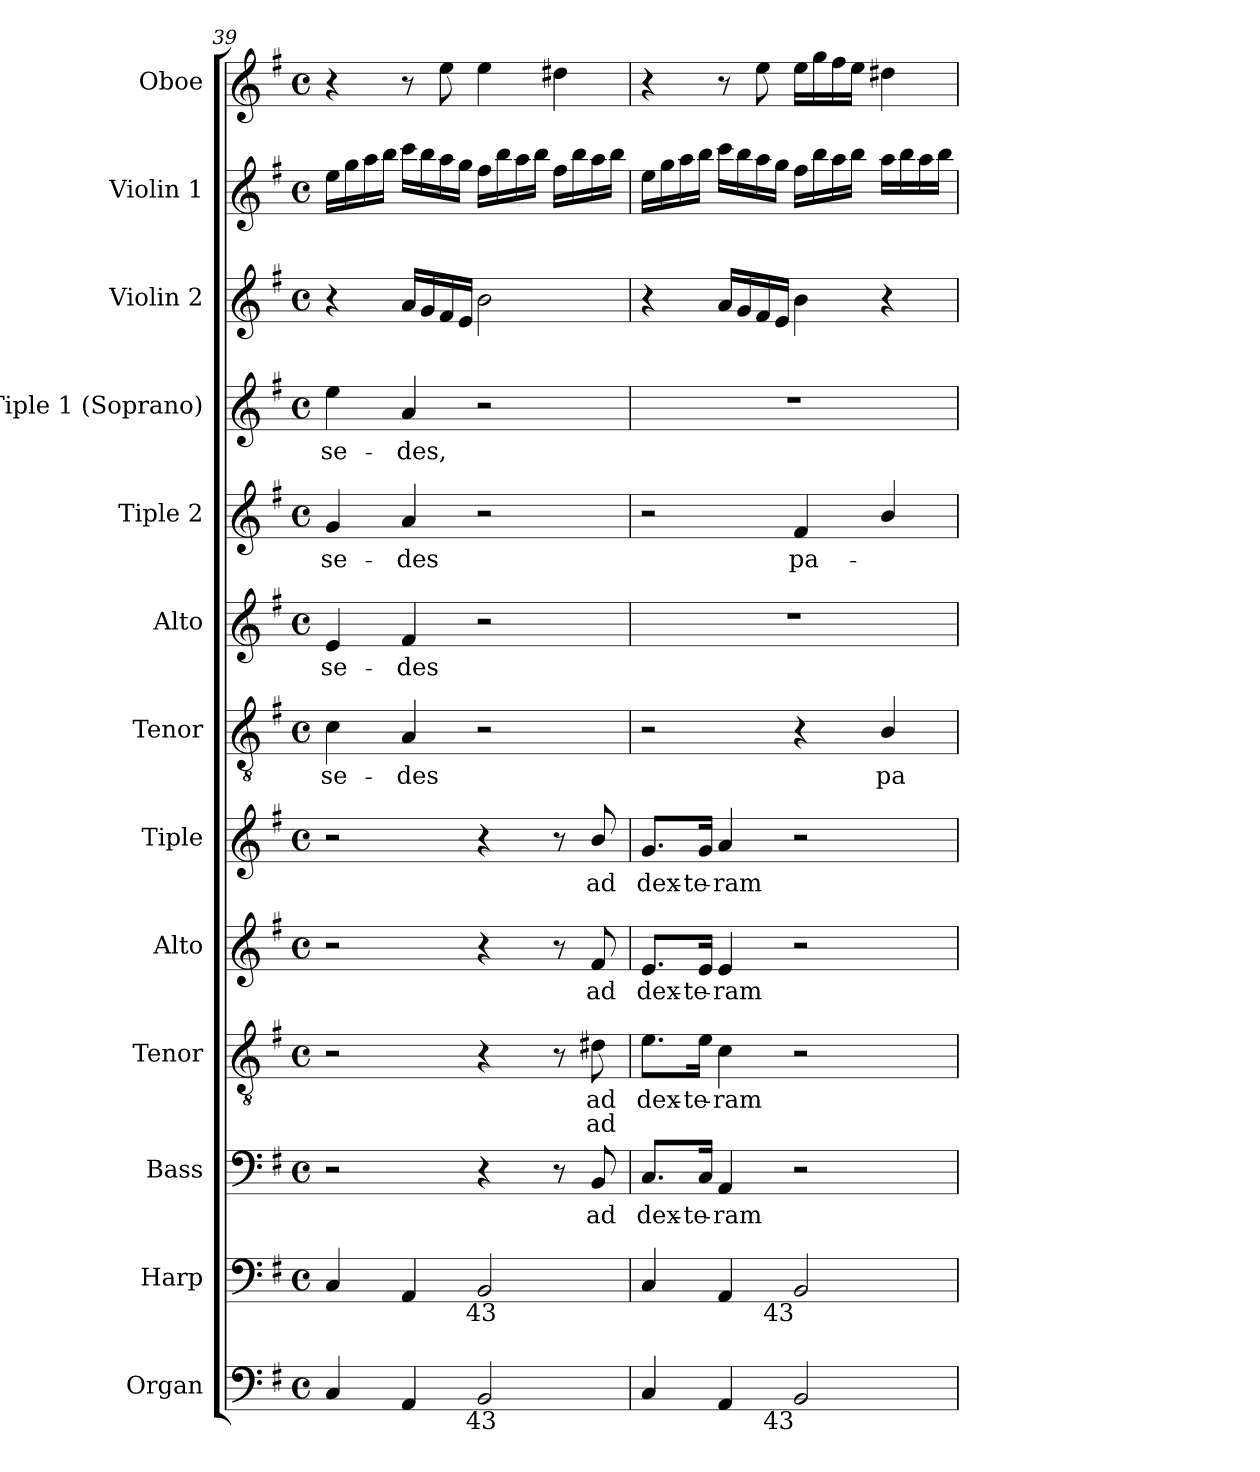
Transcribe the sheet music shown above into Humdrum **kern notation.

**kern	**kern	**kern	**text	**kern	**text	**text	**kern	**text	**kern	**text	**kern	**text	**kern	**text	**kern	**text	**kern	**text	**kern	**kern	**kern
*part13	*part12	*part11	*part11	*part10	*part10	*part10	*part9	*part9	*part8	*part8	*part7	*part7	*part6	*part6	*part5	*part5	*part4	*part4	*part3	*part2	*part1
*staff13	*staff12	*staff11	*staff11	*staff10	*staff10	*staff10	*staff9	*staff9	*staff8	*staff8	*staff7	*staff7	*staff6	*staff6	*staff5	*staff5	*staff4	*staff4	*staff3	*staff2	*staff1
*I"Organ	*I"Harp	*I"Bass	*	*I"Tenor	*	*	*I"Alto	*	*I"Tiple	*	*I"Tenor	*	*I"Alto	*	*I"Tiple 2	*	*I"Tiple 1 (Soprano)	*	*I"Violin 2	*I"Violin 1	*I"Oboe
*I'Org.	*I'Hp.	*I'B.	*	*I'T.	*	*	*I'A.	*	*	*	*I'T.	*	*I'A.	*	*	*	*I'S1.	*	*I'Vln. 2	*I'Vln. 1	*I'Ob.
*clefF4	*clefF4	*clefF4	*	*clefGv2	*	*	*clefG2	*	*clefG2	*	*clefGv2	*	*clefG2	*	*clefG2	*	*clefG2	*	*clefG2	*clefG2	*clefG2
*	*	*	*	*ITrd7c12	*	*	*	*	*	*	*ITrd7c12	*	*	*	*	*	*	*	*	*	*
*k[f#]	*k[f#]	*k[f#]	*	*k[f#]	*	*	*k[f#]	*	*k[f#]	*	*k[f#]	*	*k[f#]	*	*k[f#]	*	*k[f#]	*	*k[f#]	*k[f#]	*k[f#]
*G:	*G:	*G:	*	*G:	*	*	*G:	*	*G:	*	*G:	*	*G:	*	*G:	*	*G:	*	*G:	*G:	*G:
*M4/4	*M4/4	*M4/4	*	*M4/4	*	*	*M4/4	*	*M4/4	*	*M4/4	*	*M4/4	*	*M4/4	*	*M4/4	*	*M4/4	*M4/4	*M4/4
*met(c)	*met(c)	*met(c)	*	*met(c)	*	*	*met(c)	*	*met(c)	*	*met(c)	*	*met(c)	*	*met(c)	*	*met(c)	*	*met(c)	*met(c)	*met(c)
=39	=39	=39	=39	=39	=39	=39	=39	=39	=39	=39	=39	=39	=39	=39	=39	=39	=39	=39	=39	=39	=39
!	!	!	!	!	!	!	!	!	!	!	!	!LO:LY:b:color=#000000	!	!	!	!	!	!	!	!	!
!	!	!	!	!	!	!	!	!	!	!	!	!	!	!LO:LY:b:color=#000000	!	!	!	!	!	!	!
!	!	!	!	!	!	!	!	!	!	!	!	!	!	!	!	!LO:LY:b:color=#000000	!	!	!	!	!
!	!	!	!	!	!	!	!	!	!	!	!	!	!	!	!	!	!	!LO:LY:b:color=#000000	!	!	!
*^	*^	*	*	*	*	*	*	*	*	*	*	*	*	*	*	*	*	*	*	*	*
4Ci/	2ryy	4Ci/	2ryy	2r	.	2r	.	.	2r	.	2r	.	4Ci\	se-	4ei/	se-	4gi/	se-	4eei\	se-	4r	16eei\LL	4r
.	.	.	.	.	.	.	.	.	.	.	.	.	.	.	.	.	.	.	.	.	.	16ggi\	.
.	.	.	.	.	.	.	.	.	.	.	.	.	.	.	.	.	.	.	.	.	.	16aai\	.
.	.	.	.	.	.	.	.	.	.	.	.	.	.	.	.	.	.	.	.	.	.	16bbi\JJ	.
!	!	!	!	!	!	!	!	!	!	!	!	!	!	!LO:LY:b:color=#000000	!	!	!	!	!	!	!	!	!
!	!	!	!	!	!	!	!	!	!	!	!	!	!	!	!	!LO:LY:b:color=#000000	!	!	!	!	!	!	!
!	!	!	!	!	!	!	!	!	!	!	!	!	!	!	!	!	!	!LO:LY:b:color=#000000	!	!	!	!	!
!	!	!	!	!	!	!	!	!	!	!	!	!	!	!	!	!	!	!	!	!LO:LY:b:color=#000000	!	!	!
4AAi/	.	4AAi/	.	.	.	.	.	.	.	.	.	.	4AAi/	-des	4f#i/	-des	4ai/	-des	4ai/	-des,	16ai/LL	16ccci\LL	8r
.	.	.	.	.	.	.	.	.	.	.	.	.	.	.	.	.	.	.	.	.	16gi/	16bbi\	.
.	.	.	.	.	.	.	.	.	.	.	.	.	.	.	.	.	.	.	.	.	16f#i/	16aai\	8eei\
.	.	.	.	.	.	.	.	.	.	.	.	.	.	.	.	.	.	.	.	.	16ei/JJ	16ggi\JJ	.
2BBi/	16ryy	2BBi/	16ryy	4r	.	4r	.	.	4r	.	4r	.	2r	.	2r	.	2r	.	2r	.	2bi\	16ff#i\LL	4eei\
!	!	!	!LO:TX:b:rj:t=43	!	!	!	!	!	!	!	!	!	!	!	!	!	!	!	!	!	!	!	!
!	!LO:TX:b:rj:t=43	!	!	!	!	!	!	!	!	!	!	!	!	!	!	!	!	!	!	!	!	!	!
.	4..ryy	.	4..ryy	.	.	.	.	.	.	.	.	.	.	.	.	.	.	.	.	.	.	16bbi\	.
.	.	.	.	.	.	.	.	.	.	.	.	.	.	.	.	.	.	.	.	.	.	16aai\	.
.	.	.	.	.	.	.	.	.	.	.	.	.	.	.	.	.	.	.	.	.	.	16bbi\JJ	.
.	.	.	.	8r	.	8r	.	.	8r	.	8r	.	.	.	.	.	.	.	.	.	.	16ff#i\LL	4dd#Xi\
.	.	.	.	.	.	.	.	.	.	.	.	.	.	.	.	.	.	.	.	.	.	16bbi\	.
!	!	!	!	!	!LO:LY:b:color=#000000	!	!	!	!	!	!	!	!	!	!	!	!	!	!	!	!	!	!
!	!	!	!	!	!	!	!LO:LY:b:color=#000000	!LO:LY:b:color=#000000	!	!	!	!	!	!	!	!	!	!	!	!	!	!	!
!	!	!	!	!	!	!	!	!	!	!LO:LY:b:color=#000000	!	!	!	!	!	!	!	!	!	!	!	!	!
!	!	!	!	!	!	!	!	!	!	!	!	!LO:LY:b:color=#000000	!	!	!	!	!	!	!	!	!	!	!
.	.	.	.	8BBi/	ad	8D#Xi\	ad	ad	8f#i/	ad	8bi/	ad	.	.	.	.	.	.	.	.	.	16aai\	.
.	.	.	.	.	.	.	.	.	.	.	.	.	.	.	.	.	.	.	.	.	.	16bbi\JJ	.
*v	*v	*	*	*	*	*	*	*	*	*	*	*	*	*	*	*	*	*	*	*	*	*	*
*	*v	*v	*	*	*	*	*	*	*	*	*	*	*	*	*	*	*	*	*	*	*	*
=40	=40	=40	=40	=40	=40	=40	=40	=40	=40	=40	=40	=40	=40	=40	=40	=40	=40	=40	=40	=40	=40
*^	*^	*	*	*	*	*	*	*	*	*	*	*	*	*	*	*	*	*	*	*	*
!	!	!	!	!	!LO:LY:b:color=#000000	!	!	!	!	!	!	!	!	!	!	!	!	!	!	!	!	!	!
*v	*v	*	*	*	*	*	*	*	*	*	*	*	*	*	*	*	*	*	*	*	*	*	*
*	*v	*v	*	*	*	*	*	*	*	*	*	*	*	*	*	*	*	*	*	*	*	*
*^	*^	*	*	*	*	*	*	*	*	*	*	*	*	*	*	*	*	*	*	*	*
!	!	!	!	!	!	!	!LO:LY:b:color=#000000	!	!	!	!	!	!	!	!	!	!	!	!	!	!	!	!
*v	*v	*	*	*	*	*	*	*	*	*	*	*	*	*	*	*	*	*	*	*	*	*	*
*	*v	*v	*	*	*	*	*	*	*	*	*	*	*	*	*	*	*	*	*	*	*	*
*^	*^	*	*	*	*	*	*	*	*	*	*	*	*	*	*	*	*	*	*	*	*
!	!	!	!	!	!	!	!	!	!	!LO:LY:b:color=#000000	!	!	!	!	!	!	!	!	!	!	!	!	!
*v	*v	*	*	*	*	*	*	*	*	*	*	*	*	*	*	*	*	*	*	*	*	*	*
*	*v	*v	*	*	*	*	*	*	*	*	*	*	*	*	*	*	*	*	*	*	*	*
*^	*^	*	*	*	*	*	*	*	*	*	*	*	*	*	*	*	*	*	*	*	*
!	!	!	!	!	!	!	!	!	!	!	!	!LO:LY:b:color=#000000	!	!	!	!	!	!	!	!	!	!	!
*v	*v	*	*	*	*	*	*	*	*	*	*	*	*	*	*	*	*	*	*	*	*	*	*
*	*v	*v	*	*	*	*	*	*	*	*	*	*	*	*	*	*	*	*	*	*	*	*
4Ci/	4Ci/	8.Ci/L	dex-	8.Ei\L	dex-	.	8.ei/L	dex-	8.gi/L	dex-	2r	.	1r	.	2r	.	1r	.	4r	16eei\LL	4r
.	.	.	.	.	.	.	.	.	.	.	.	.	.	.	.	.	.	.	.	16ggi\	.
.	.	.	.	.	.	.	.	.	.	.	.	.	.	.	.	.	.	.	.	16aai\	.
!	!	!	!LO:LY:b:color=#000000	!	!	!	!	!	!	!	!	!	!	!	!	!	!	!	!	!	!
!	!	!	!	!	!LO:LY:b:color=#000000	!	!	!	!	!	!	!	!	!	!	!	!	!	!	!	!
!	!	!	!	!	!	!	!	!LO:LY:b:color=#000000	!	!	!	!	!	!	!	!	!	!	!	!	!
!	!	!	!	!	!	!	!	!	!	!LO:LY:b:color=#000000	!	!	!	!	!	!	!	!	!	!	!
.	.	16Ci/Jk	-te-	16Ei\Jk	-te-	.	16ei/Jk	-te-	16gi/Jk	-te-	.	.	.	.	.	.	.	.	.	16bbi\JJ	.
!	!	!	!LO:LY:b:color=#000000	!	!	!	!	!	!	!	!	!	!	!	!	!	!	!	!	!	!
!	!	!	!	!	!LO:LY:b:color=#000000	!	!	!	!	!	!	!	!	!	!	!	!	!	!	!	!
!	!	!	!	!	!	!	!	!LO:LY:b:color=#000000	!	!	!	!	!	!	!	!	!	!	!	!	!
!	!	!	!	!	!	!	!	!	!	!LO:LY:b:color=#000000	!	!	!	!	!	!	!	!	!	!	!
4AAi/	4AAi/	4AAi/	-ram	4Ci\	-ram	.	4ei/	-ram	4ai/	-ram	.	.	.	.	.	.	.	.	16ai/LL	16ccci\LL	8r
.	.	.	.	.	.	.	.	.	.	.	.	.	.	.	.	.	.	.	16gi/	16bbi\	.
.	.	.	.	.	.	.	.	.	.	.	.	.	.	.	.	.	.	.	16f#i/	16aai\	8eei\
.	.	.	.	.	.	.	.	.	.	.	.	.	.	.	.	.	.	.	16ei/JJ	16ggi\JJ	.
!	!LO:TX:b:rj:t=43	!	!	!	!	!	!	!	!	!	!	!	!	!	!	!	!	!	!	!	!
!LO:TX:b:rj:t=43	!	!	!	!	!	!	!	!	!	!	!	!	!	!	!	!	!	!	!	!	!
!	!	!	!	!	!	!	!	!	!	!	!	!	!	!	!	!LO:LY:b:color=#000000	!	!	!	!	!
2BBi/	2BBi/	2r	.	2r	.	.	2r	.	2r	.	4r	.	.	.	4f#i/	pa-	.	.	4bi\	16ff#i\LL	16eei\LL
.	.	.	.	.	.	.	.	.	.	.	.	.	.	.	.	.	.	.	.	16bbi\	16ggi\
.	.	.	.	.	.	.	.	.	.	.	.	.	.	.	.	.	.	.	.	16aai\	16ff#i\
.	.	.	.	.	.	.	.	.	.	.	.	.	.	.	.	.	.	.	.	16bbi\JJ	16eei\JJ
!	!	!	!	!	!	!	!	!	!	!	!	!LO:LY:b:color=#000000	!	!	!	!	!	!	!	!	!
.	.	.	.	.	.	.	.	.	.	.	4BBi/	pa-	.	.	4bi/	.	.	.	4r	16aai\LL	4dd#Xi\
.	.	.	.	.	.	.	.	.	.	.	.	.	.	.	.	.	.	.	.	16bbi\	.
.	.	.	.	.	.	.	.	.	.	.	.	.	.	.	.	.	.	.	.	16aai\	.
.	.	.	.	.	.	.	.	.	.	.	.	.	.	.	.	.	.	.	.	16bbi\JJ	.
=	=	=	=	=	=	=	=	=	=	=	=	=	=	=	=	=	=	=	=	=	=
*-	*-	*-	*-	*-	*-	*-	*-	*-	*-	*-	*-	*-	*-	*-	*-	*-	*-	*-	*-	*-	*-
